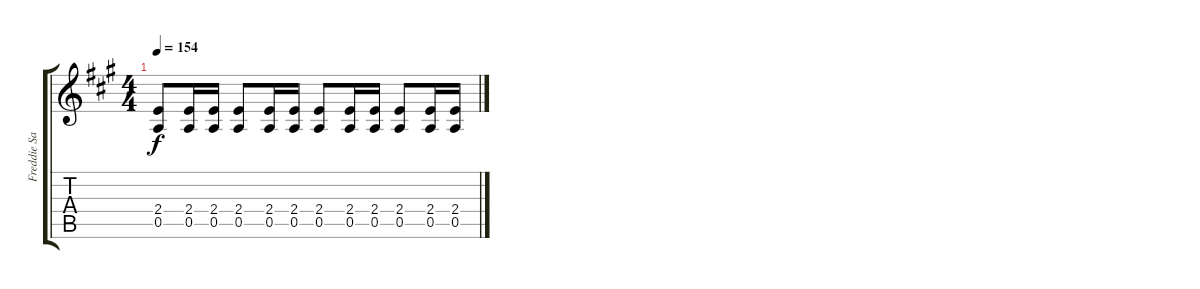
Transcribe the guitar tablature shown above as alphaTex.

\track ("Freddie Salem Guitar" "Freddie Sa") {instrument distortionguitar}
\staff {score tabs}
\tuning (E4 B3 G3 D3 A2 E2) {hide}
\ts (4 4)
\tempo 154
\clef g2
\ks f#minor
(2.4 0.5).8{dy f} (2.4 0.5).16 (2.4 0.5).16 (2.4 0.5).8 (2.4 0.5).16 (2.4 0.5).16 (2.4 0.5).8 (2.4 0.5).16 (2.4 0.5).16 (2.4 0.5).8 (2.4 0.5).16 (2.4 0.5).16
